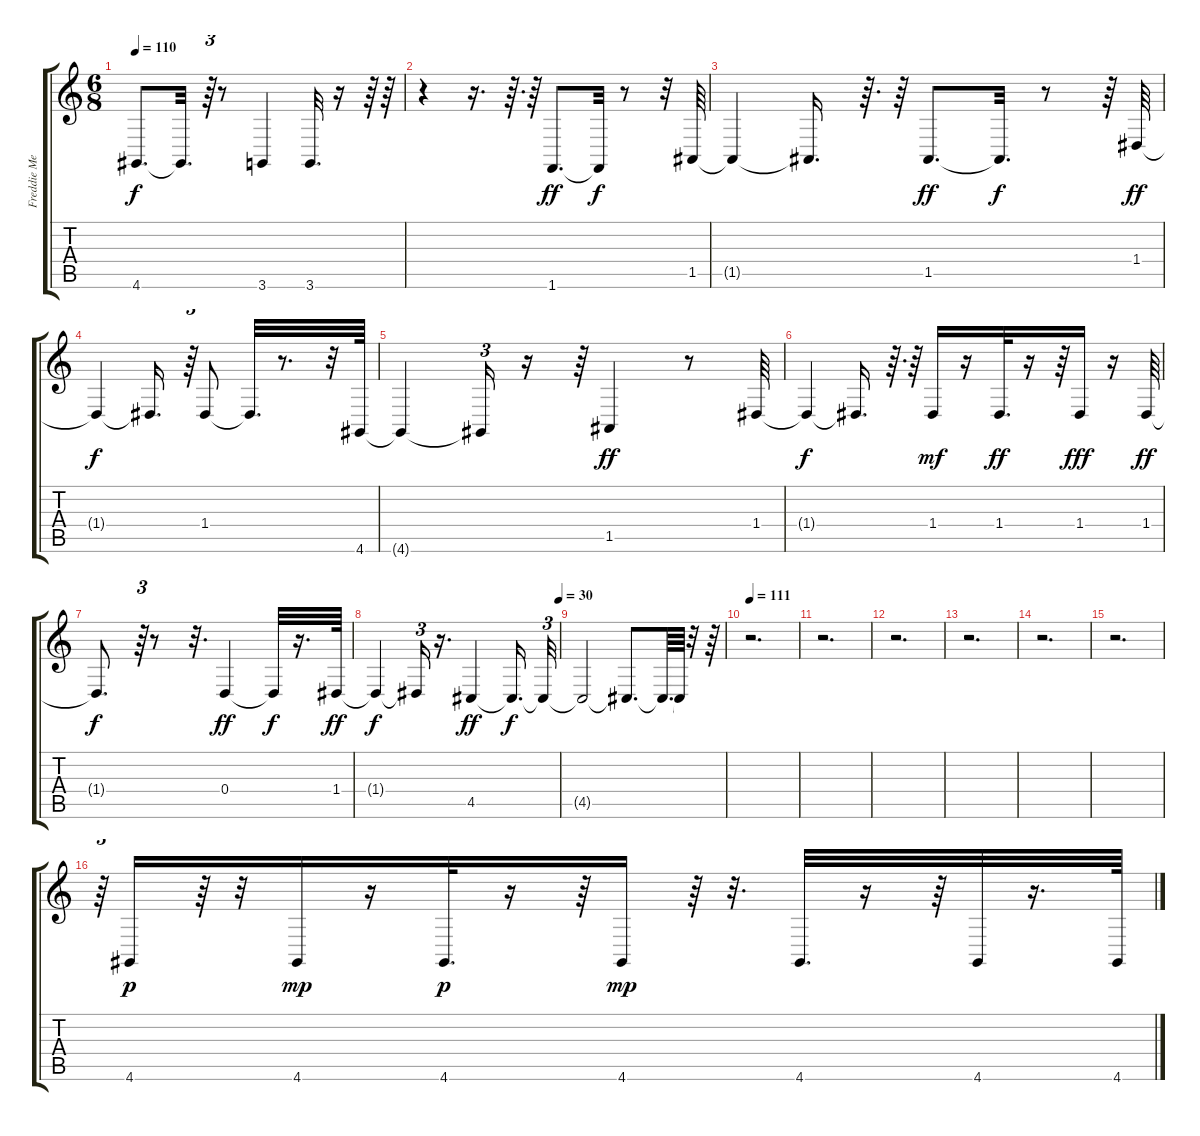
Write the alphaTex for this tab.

\track ("Freddie Mercury Piano Bass" "Freddie Me") {instrument acousticgrandpiano}
\staff {score tabs}
\tuning (E4 B3 G3 D3 A2 E2) {hide}
\ts (6 8)
\tempo 110
\clef g2
\ks c
4.6{t}.8{d dy f} 4.6{t}.32{d} r.64{tu (3 2)} r.8 3.6.4 3.6.32{d} r.16 r.64 r.64 |
r.4 r.16{d} r.64{d} r.64 1.6.8{d dy ff} 1.6{t}.32{dy f} r.8 r.32 1.5.64 |
1.5{t}.4 1.5{t}.16{d} r.64{d} r.64 1.5.8{d dy ff} 1.5{t}.32{d dy f} r.8 r.64 1.4.64{dy ff} |
1.4{t}.4{dy f} 1.4{t}.16{d} r.64{tu (3 2)} 1.4.8 1.4{t}.32{d} r.8{d} r.32 4.6.64 |
4.6{t}.4 4.6{t}.16{tu (3 2)} r.16 r.64 1.5.4{dy ff} r.8 1.4.64 |
1.4{t}.4{dy f} 1.4{t}.16{d} r.64{d} r.64 1.4.16{dy mf} r.16 1.4.32{d dy ff} r.16 r.64 1.4.16{dy fff} r.16 1.4.64{dy ff} |
1.4{t}.8{d dy f} r.64{tu (3 2)} r.8 r.32{d} 0.4.4{dy ff} 0.4{t}.32{dy f} r.16{d} 1.4.64{dy ff} |
\tempo (30 1)
1.4{t}.4{dy f} 1.4{t}.16{tu (3 2)} r.16{d} 4.5.4{dy ff} 4.5{t}.16{d dy f} 4.5{t}.32{tu (3 2)} |
4.5{t}.2 4.5{t}.8{d} 4.5{t}.64{d} 4.5{t}.64 r.32 r.64 |
\tempo 111
r.2{d} |
r.2{d} |
r.2{d} |
r.2{d} |
r.2{d} |
r.2{d} |
r.64{tu (3 2)} 4.6.16{dy p} r.64 r.32 4.6.16{dy mp} r.16 4.6.32{d dy p} r.16 r.64 4.6.16{dy mp} r.64 r.32{d} 4.6.32{d} r.16 r.64 4.6.32 r.16{d} 4.6.64
